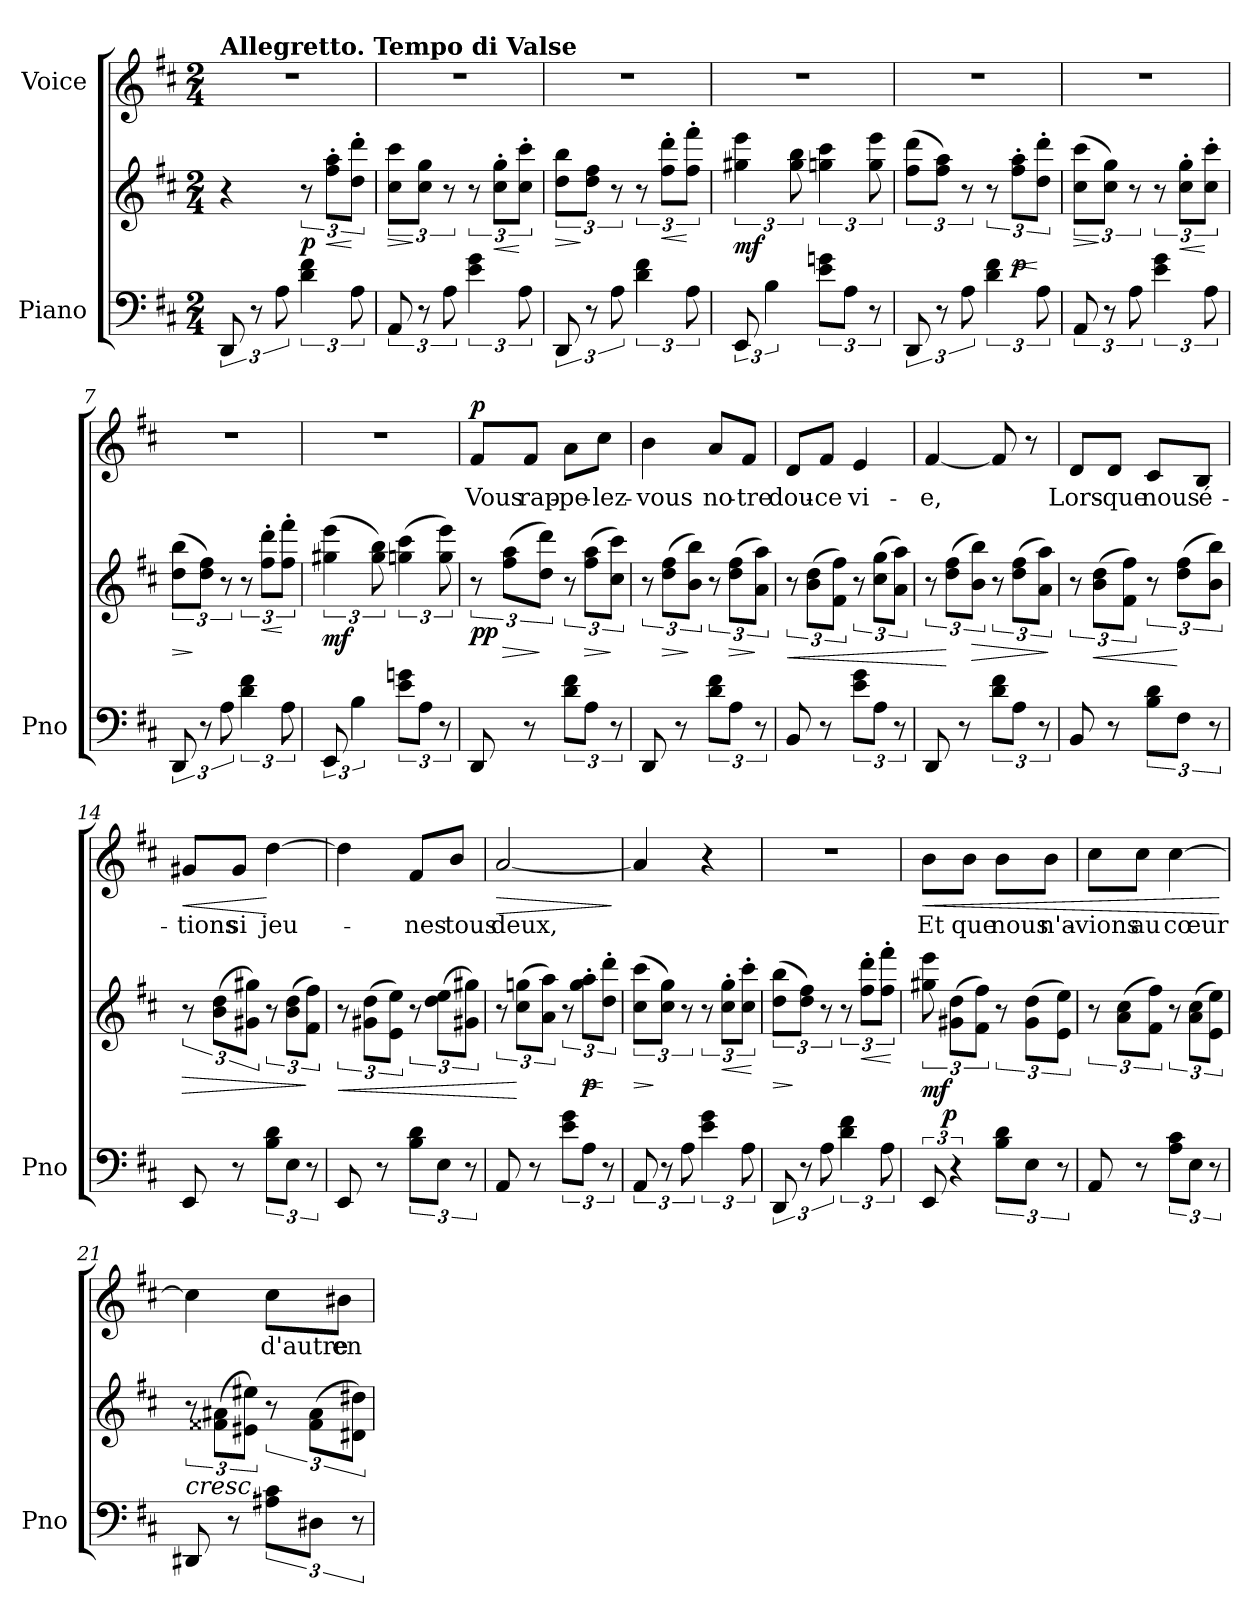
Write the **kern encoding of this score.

**kern	**kern	**dynam	**kern	**text	**dynam
*part2	*part2	*part2	*part1	*part1	*part1
*staff3	*staff2	*staff2/3	*staff1	*staff1	*staff1
*I"Piano	*	*	*I"Voice	*	*
*I'Pno	*	*	*	*	*
*clefF4	*clefG2	*	*clefG2	*	*
*k[f#c#]	*k[f#c#]	*	*k[f#c#]	*	*
*M2/4	*M2/4	*	*M2/4	*	*
=1	=1	=1	=1	=1	=1
!	!	!	!LO:TX:a:B:t=Allegretto. Tempo di Valse	!	!
12DD/	4r	.	2r	.	.
12r	.	.	.	.	.
12A\	.	.	.	.	.
!	!	!LO:DY:b	!	!	!
6d\ 6f#\	12r	p	.	.	.
!	!	!LO:HP:b	!	!	!
.	12ff#\' 12aa\'L	<	.	.	.
12A\	12dd\' 12ddd\'J	[	.	.	.
=2	=2	=2	=2	=2	=2
!	!	!LO:HP:b	!	!	!
12AA/	12cc#\ 12ccc#\L	>	2r	.	.
12r	12cc#\ 12gg\J	]	.	.	.
12A\	12r	.	.	.	.
6e\ 6g\	12r	.	.	.	.
!	!	!LO:HP:b	!	!	!
.	12cc#\' 12gg\'L	<	.	.	.
12A\	12cc#\' 12ccc#\'J	[	.	.	.
=3	=3	=3	=3	=3	=3
!	!	!LO:HP:b	!	!	!
12DD/	12dd\ 12bb\L	>	2r	.	.
12r	12dd\ 12ff#\J	]	.	.	.
12A\	12r	.	.	.	.
6d\ 6f#\	12r	.	.	.	.
!	!	!LO:HP:b	!	!	!
.	12ff#\' 12ddd\'L	<	.	.	.
12A\	12ff#\' 12fff#\'J	[	.	.	.
=4	=4	=4	=4	=4	=4
!	!	!LO:DY:b	!	!	!
12EE/	6gg#X\ 6eee\	mf	2r	.	.
6B\	.	.	.	.	.
.	12gg#\ 12bb\	.	.	.	.
12e\ 12gn\L	6ggn\ 6ccc#\	.	.	.	.
12A\J	.	.	.	.	.
12r	12gg\ 12eee\	.	.	.	.
=5	=5	=5	=5	=5	=5
12DD/	(12ff#\ 12ddd\L	.	2r	.	.
12r	12ff#\ 12aa\J)	.	.	.	.
12A\	12r	.	.	.	.
6d\ 6f#\	12r	.	.	.	.
!	!	!LO:HP:b	!	!	!
!	!	!LO:DY:n=1:b	!	!	!
.	12ff#\' 12aa\'L	< p	.	.	.
12A\	12dd\' 12ddd\'J	[	.	.	.
=6	=6	=6	=6	=6	=6
!	!	!LO:HP:b	!	!	!
12AA/	(12cc#\ 12ccc#\L	>	2r	.	.
12r	12cc#\ 12gg\J)	]	.	.	.
12A\	12r	.	.	.	.
6e\ 6g\	12r	.	.	.	.
!	!	!LO:HP:b	!	!	!
.	12cc#\' 12gg\'L	<	.	.	.
12A\	12cc#\' 12ccc#\'J	[	.	.	.
=7	=7	=7	=7	=7	=7
!	!	!LO:HP:b	!	!	!
12DD/	(12dd\ 12bb\L	>	2r	.	.
12r	12dd\ 12ff#\J)	]	.	.	.
12A\	12r	.	.	.	.
6d\ 6f#\	12r	.	.	.	.
!	!	!LO:HP:b	!	!	!
.	12ff#\' 12ddd\'L	<	.	.	.
12A\	12ff#\' 12fff#\'J	[	.	.	.
=8	=8	=8	=8	=8	=8
!	!	!LO:DY:b	!	!	!
12EE/	(6gg#X\ 6eee\	mf	2r	.	.
6B\	.	.	.	.	.
.	12gg#\ 12bb\)	.	.	.	.
12e\ 12gn\L	(6ggn\ 6ccc#\	.	.	.	.
12A\J	.	.	.	.	.
12r	12gg\ 12eee\)	.	.	.	.
=9	=9	=9	=9	=9	=9
!	!	!LO:DY:b	!	!	!LO:DY:a
8DD/	12r	pp	8f#/L	Vous	p
!	!	!LO:HP:b	!	!	!
.	(12ff#\ 12aa\L	>	.	.	.
8r	.	.	8f#/J	rap-	.
.	12dd\ 12ddd\J)	]	.	.	.
12d\ 12f#\L	12r	.	8a\L	-pe-	.
!	!	!LO:HP:b	!	!	!
12A\J	(12ff#\ 12aa\L	>	.	.	.
.	.	.	8cc#\J	-lez-	.
12r	12cc#\ 12ccc#\J)	]	.	.	.
=10	=10	=10	=10	=10	=10
8DD/	12r	.	4b\	-vous	.
!	!	!LO:HP:b	!	!	!
.	(12dd\ 12ff#\L	>	.	.	.
8r	.	.	.	.	.
.	12b\ 12bb\J)	]	.	.	.
12d\ 12f#\L	12r	.	8a/L	no-	.
!	!	!LO:HP:b	!	!	!
12A\J	(12dd\ 12ff#\L	>	.	.	.
.	.	.	8f#/J	-tre	.
12r	12a\ 12aa\J)	]	.	.	.
=11	=11	=11	=11	=11	=11
!	!	!LO:HP:b	!	!	!
8BB/	12r	<	8d/L	dou-	.
.	(12b\ 12dd\L	.	.	.	.
8r	.	.	8f#/J	-ce	.
.	12f#\ 12ff#\J)	.	.	.	.
12e\ 12g\L	12r	.	4e/	vi-	.
12A\J	(12cc#\ 12gg\L	.	.	.	.
12r	12a\ 12aa\J)	.	.	.	.
=12	=12	=12	=12	=12	=12
8DD/	12r	.	[4f#/	-e,	.
.	(12dd\ 12ff#\L	[	.	.	.
8r	.	.	.	.	.
!	!	!LO:HP:b	!	!	!
.	12b\ 12bb\J)	>	.	.	.
12d\ 12f#\L	12r	.	8f#/]	.	.
12A\J	(12dd\ 12ff#\L	.	.	.	.
.	.	.	8r	.	.
12r	12a\ 12aa\J)	.	.	.	.
.	.	]	.	.	.
=13	=13	=13	=13	=13	=13
8BB/	12r	.	8d/L	Lors-	.
!	!	!LO:HP:b	!	!	!
.	(12b\ 12dd\L	<	.	.	.
8r	.	.	8d/J	-que	.
.	12f#\ 12ff#\J)	.	.	.	.
12B\ 12d\L	12r	.	8c#/L	nous	.
12F#\J	(12dd\ 12ff#\L	[	.	.	.
.	.	.	8B/J	é-	.
12r	12b\ 12bb\J)	.	.	.	.
=14	=14	=14	=14	=14	=14
!	!	!LO:HP:b	!	!	!LO:HP:b
8EE/	12r	>	8g#X/L	-tions	<
.	(12b\ 12dd\L	.	.	.	.
8r	.	.	8g#/J	si	.
.	12g#X\ 12gg#X\J)	.	.	.	.
12B\ 12d\L	12r	.	[4dd\	jeu-	[
12E\J	(12b\ 12dd\L	.	.	.	.
12r	12f#\ 12ff#\J)	]	.	.	.
=15	=15	=15	=15	=15	=15
!	!	!LO:HP:b	!	!	!
8EE/	12r	<	4dd\]	.	.
.	(12g#X\ 12dd\L	.	.	.	.
8r	.	.	.	.	.
.	12e\ 12ee\J)	.	.	.	.
12B\ 12d\L	12r	.	8f#/L	-nes	.
12E\J	(12dd\ 12ee\L	.	.	.	.
.	.	.	8b/J	tous	.
12r	12g#X\ 12gg#X\J)	.	.	.	.
=16	=16	=16	=16	=16	=16
!	!	!	!	!	!LO:HP:b
8AA/	12r	.	[2a/	deux,	>
.	(12cc#\ 12ggn\L	[	.	.	.
8r	.	.	.	.	.
.	12a\ 12aa\J)	.	.	.	.
12e\ 12g\L	12r	.	.	.	.
!	!	!LO:HP:b	!	!	!
!	!	!LO:DY:n=1:b	!	!	!
12A\J	12gg\' 12aa\'L	< p	.	.	.
12r	12dd\' 12ddd\'J	[	.	.	.
.	.	.	.	.	]
=17	=17	=17	=17	=17	=17
!	!	!LO:HP:b	!	!	!
12AA/	(12cc#\ 12ccc#\L	>	4a/]	.	.
12r	12cc#\ 12gg\J)	]	.	.	.
12A\	12r	.	.	.	.
6e\ 6g\	12r	.	4r	.	.
!	!	!LO:HP:b	!	!	!
.	12cc#\' 12gg\'L	<	.	.	.
12A\	12cc#\' 12ccc#\'J	.	.	.	.
.	.	[	.	.	.
=18	=18	=18	=18	=18	=18
!	!	!LO:HP:b	!	!	!
12DD/	(12dd\ 12bb\L	>	2r	.	.
12r	12dd\ 12ff#\J)	]	.	.	.
12A\	12r	.	.	.	.
6d\ 6f#\	12r	.	.	.	.
!	!	!LO:HP:b	!	!	!
.	12ff#\' 12ddd\'L	<	.	.	.
12A\	12ff#\' 12fff#\'J	.	.	.	.
.	.	[	.	.	.
=19	=19	=19	=19	=19	=19
!	!	!LO:DY:b	!	!	!LO:HP:b
12EE/	12gg#X\ 12eee\	mf	8b\L	Et	<
!	!	!LO:DY:b	!	!	!
6r	(12g#X\ 12dd\L	p	.	.	.
.	.	.	8b\J	que	.
.	12f#\ 12ff#\J)	.	.	.	.
12B\ 12d\L	12r	.	8b\L	nous	.
12E\J	(12g#\ 12dd\L	.	.	.	.
.	.	.	8b\J	n'a-	.
12r	12e\ 12ee\J)	.	.	.	.
=20	=20	=20	=20	=20	=20
8AA/	12r	.	8cc#\L	-vions	.
.	(12a\ 12cc#\L	.	.	.	.
8r	.	.	8cc#\J	au	.
.	12f#\ 12ff#\J)	.	.	.	.
12A\ 12c#\L	12r	.	[4cc#\	cœur	.
12E\J	(12a\ 12cc#\L	.	.	.	.
12r	12e\ 12ee\J)	.	.	.	.
.	.	.	.	.	[
=21	=21	=21	=21	=21	=21
!	!LO:TX:b:i:t=cresc.	!	!	!	!
8DD#X/	12r	.	4cc#\]	.	.
.	(12f##X\ 12a#X\L	.	.	.	.
8r	.	.	.	.	.
.	12e#X\ 12ee#X\J)	.	.	.	.
12A#X\ 12c#\L	12r	.	8cc#\L	d'autre	.
12D#X\J	(12f##\ 12a#\L	.	.	.	.
.	.	.	8b#X\J	en-	.
12r	12d#X\ 12dd#X\J)	.	.	.	.
=	=	=	=	=	=
*-	*-	*-	*-	*-	*-
